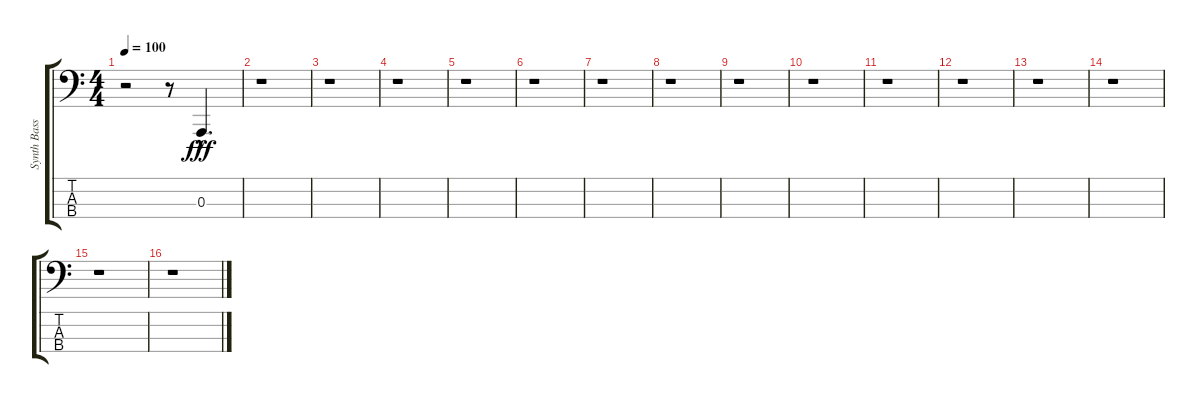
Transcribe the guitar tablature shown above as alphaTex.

\track ("Synth Bass" "Synth Bass") {instrument lead8bassandlead}
\staff {score tabs}
\tuning (G2 D2 A1 E1) {hide}
\ts (4 4)
\tempo 100
\clef f4
\ks c
r.2{dy f} r.8 0.3{hac}.4{d dy fff} |
r.1 |
r.1 |
r.1 |
r.1 |
r.1 |
r.1 |
r.1 |
r.1 |
r.1 |
r.1 |
r.1 |
r.1 |
r.1 |
r.1 |
r.1
